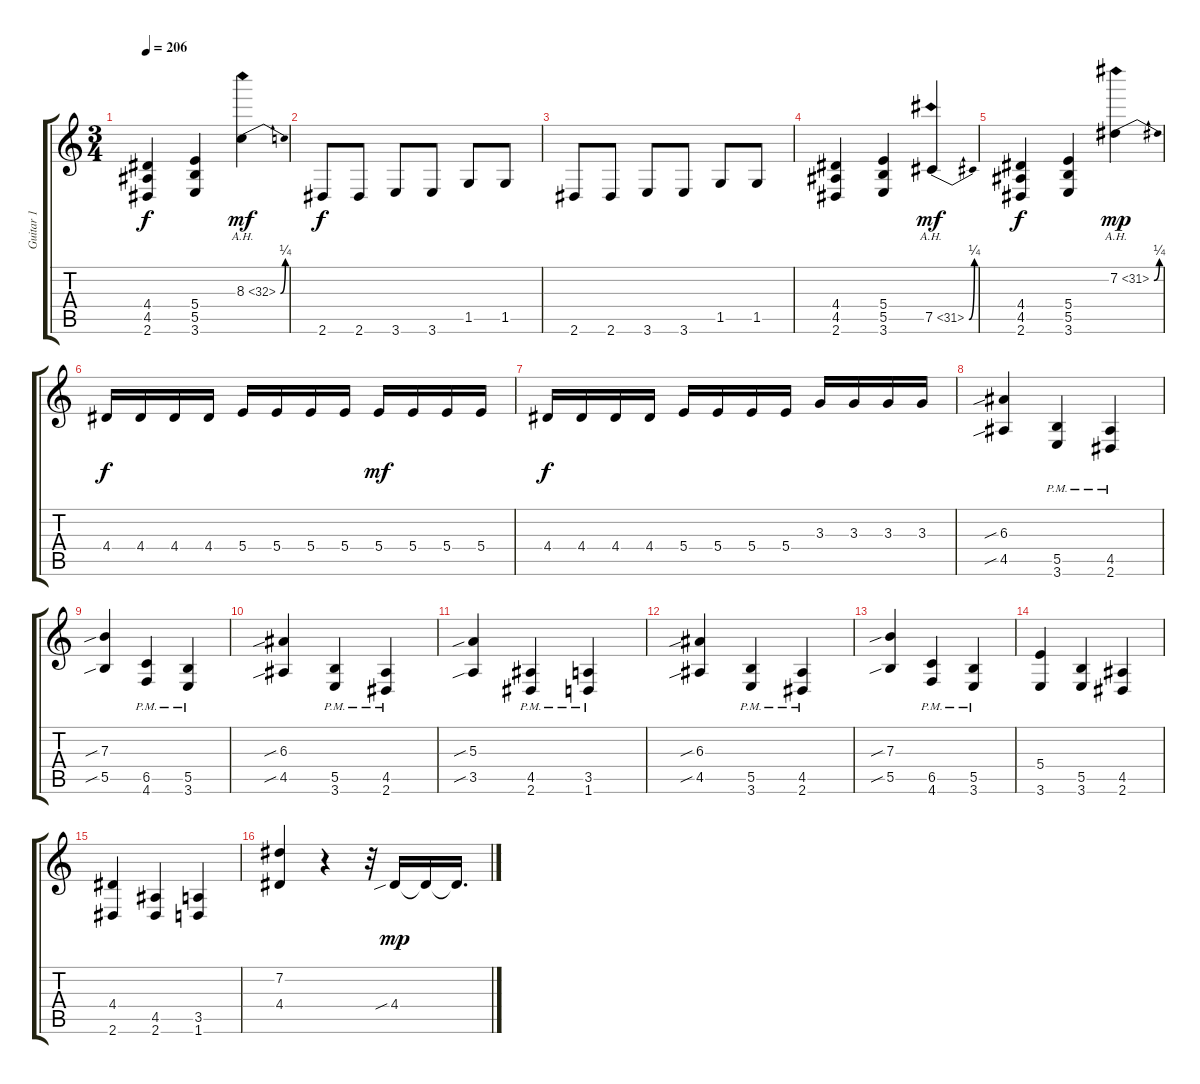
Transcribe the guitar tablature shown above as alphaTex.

\track ("Guitar 1" "Guitar 1") {instrument distortionguitar}
\staff {score tabs}
\tuning (Db4 Ab3 E3 B2 Gb2 Db2) {hide}
\ts (3 4)
\tempo 206
\clef g2
\ks c
(4.4 4.5 2.6).4{dy f} (5.4 5.5 3.6).4 8.3{be (bend 0 0 60 1) ah 24}.4{dy mf} |
2.6.8{dy f} 2.6.8 3.6.8 3.6.8 1.5.8 1.5.8 |
2.6.8 2.6.8 3.6.8 3.6.8 1.5.8 1.5.8 |
(4.4 4.5 2.6).4 (5.4 5.5 3.6).4 7.5{be (bend 0 0 60 1) ah 24}.4{dy mf} |
(4.4 4.5 2.6).4{dy f} (5.4 5.5 3.6).4 7.2{be (bend 0 0 60 1) ah 24}.4{dy mp} |
4.4.16{dy f} 4.4.16 4.4.16 4.4.16 5.4.16 5.4.16 5.4.16 5.4.16 5.4.16{dy mf} 5.4.16 5.4.16 5.4.16 |
4.4.16{dy f} 4.4.16 4.4.16 4.4.16 5.4.16 5.4.16 5.4.16 5.4.16 3.3.16 3.3.16 3.3.16 3.3.16 |
(6.3{sib} 4.5{sib}).4 (5.5{pm} 3.6{pm}).4 (4.5{pm} 2.6{pm}).4 |
(7.3{sib} 5.5{sib}).4 (6.5{pm} 4.6{pm}).4 (5.5{pm} 3.6{pm}).4 |
(6.3{sib} 4.5{sib}).4 (5.5{pm} 3.6{pm}).4 (4.5{pm} 2.6{pm}).4 |
(5.3{sib} 3.5{sib}).4 (4.5{pm} 2.6{pm}).4 (3.5{pm} 1.6{pm}).4 |
(6.3{sib} 4.5{sib}).4 (5.5{pm} 3.6{pm}).4 (4.5{pm} 2.6{pm}).4 |
(7.3{sib} 5.5{sib}).4 (6.5{pm} 4.6{pm}).4 (5.5{pm} 3.6{pm}).4 |
(5.4 3.6).4 (5.5 3.6).4 (4.5 2.6).4 |
(4.4 2.6).4 (4.5 2.6).4 (3.5 1.6).4 |
(7.2 4.4).4 r.4 r.32 4.4{sib}.16{dy mp} 4.4{t}.16 4.4{t}.16{d}
